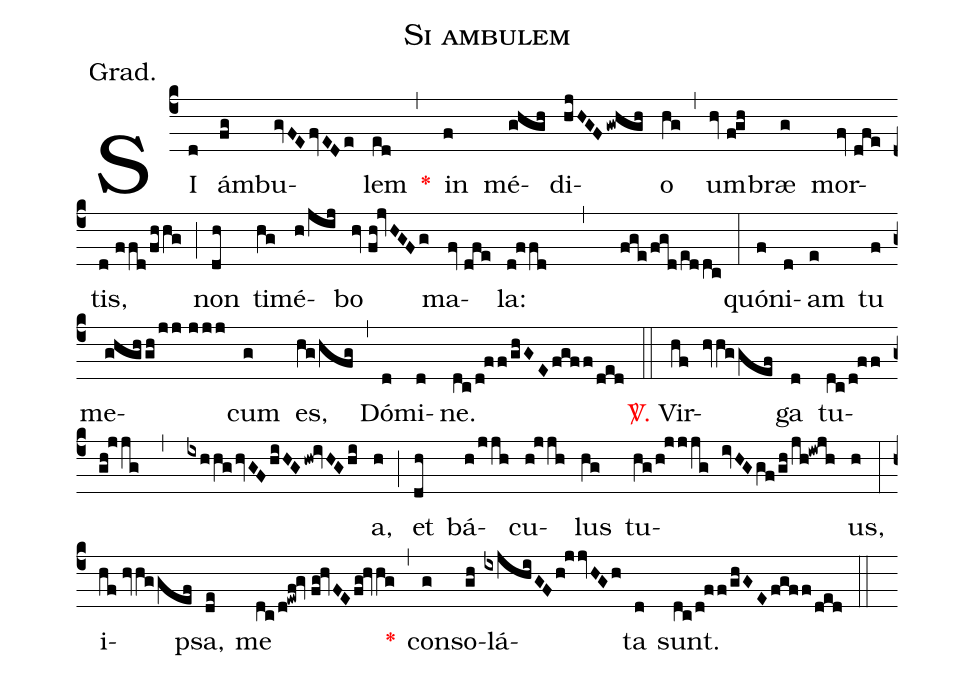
name:Si ambulem;
annotation:Grad.;
mode:I.;
office-part:Gradual;
%%
(c4) SI(d) ám(fg)bu(gvFEfvEDe)lem(ed) <v>\red{*}</v>(,) in(f) mé(ghgh)di(hjHGFgwhgh)o(hg) (,) um(hv//f!gh)bræ(g) mor(fv//dfe)tis,(d//ffd/fhhg) (;) non(dh) ti(hg)mé(h/jij)bo(hv//fh!jvHGFg) ma(fv//dfe)la:(d!ffd , fge/fgd/eddc) (:) quó(f)ni(d)am(e) tu(f) me(ghgh/gh/jj//jjj)cum(g) es,(hg/hfg) (,) Dó(d)mi(d)ne.(dc/d!ff/ghGEfgff/ded) (::) <v>\red{\Vbar.}</v> Vir(hf hvhggef)ga(d) tu(dc/d!ff/gh!jjg,ixhhg/hvGFhiHGhw!ivHGhi)a,(h) (;) et(dh) bá(h/jjh)cu(h!jjh)lus(hg) tu(hg/h!jjjg ivHGgf/gh/jh!iwjh)us,(h) (:) i(hf//hvhggef)psa,(de) me(dc/d!ewf!gv//fg!hvFEfg!hvhg) <v>\red{*}</v>(,) con(g)so(gh)lá(ixjhiGFh!jjvHGh)ta(d) sunt.(dc/d!ff/ghGEfgff/ded) (::)
